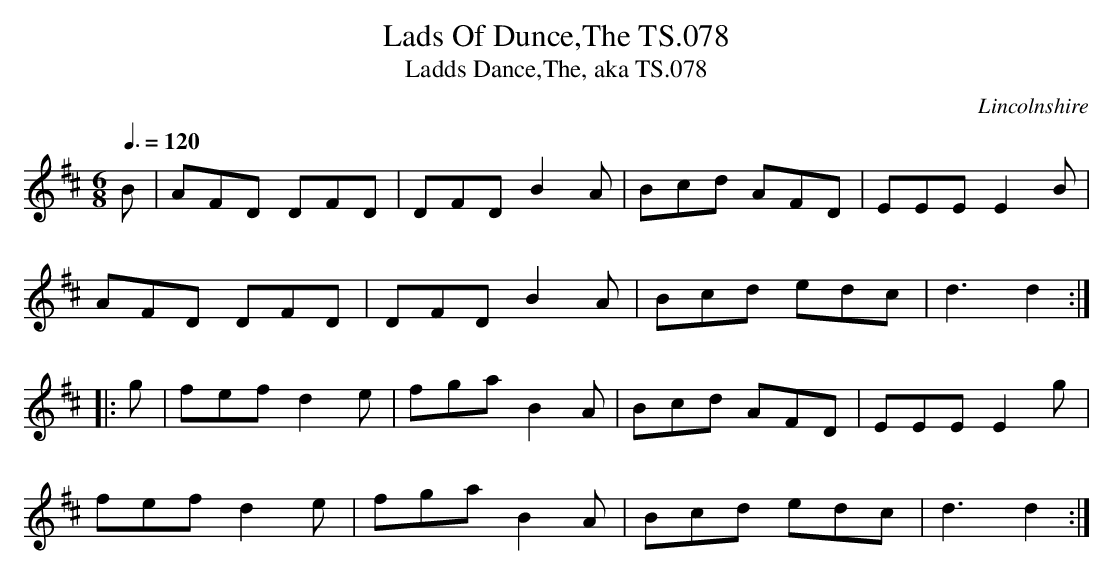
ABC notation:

X:1
T:Lads Of Dunce,The TS.078
T:Ladds Dance,The, aka TS.078
L:1/8
M:6/8
O:Lincolnshire
Q:3/8=120
K:D
B|AFD DFD|DFD B2A|Bcd AFD|EEEE2B|!
AFD DFD|DFDB2A|Bcd edc|d3d2:|!
|:g|fefd2e|fgaB2A|Bcd AFD|EEEE2g|!
fefd2e|fga B2A|Bcd edc|d3d2:|
